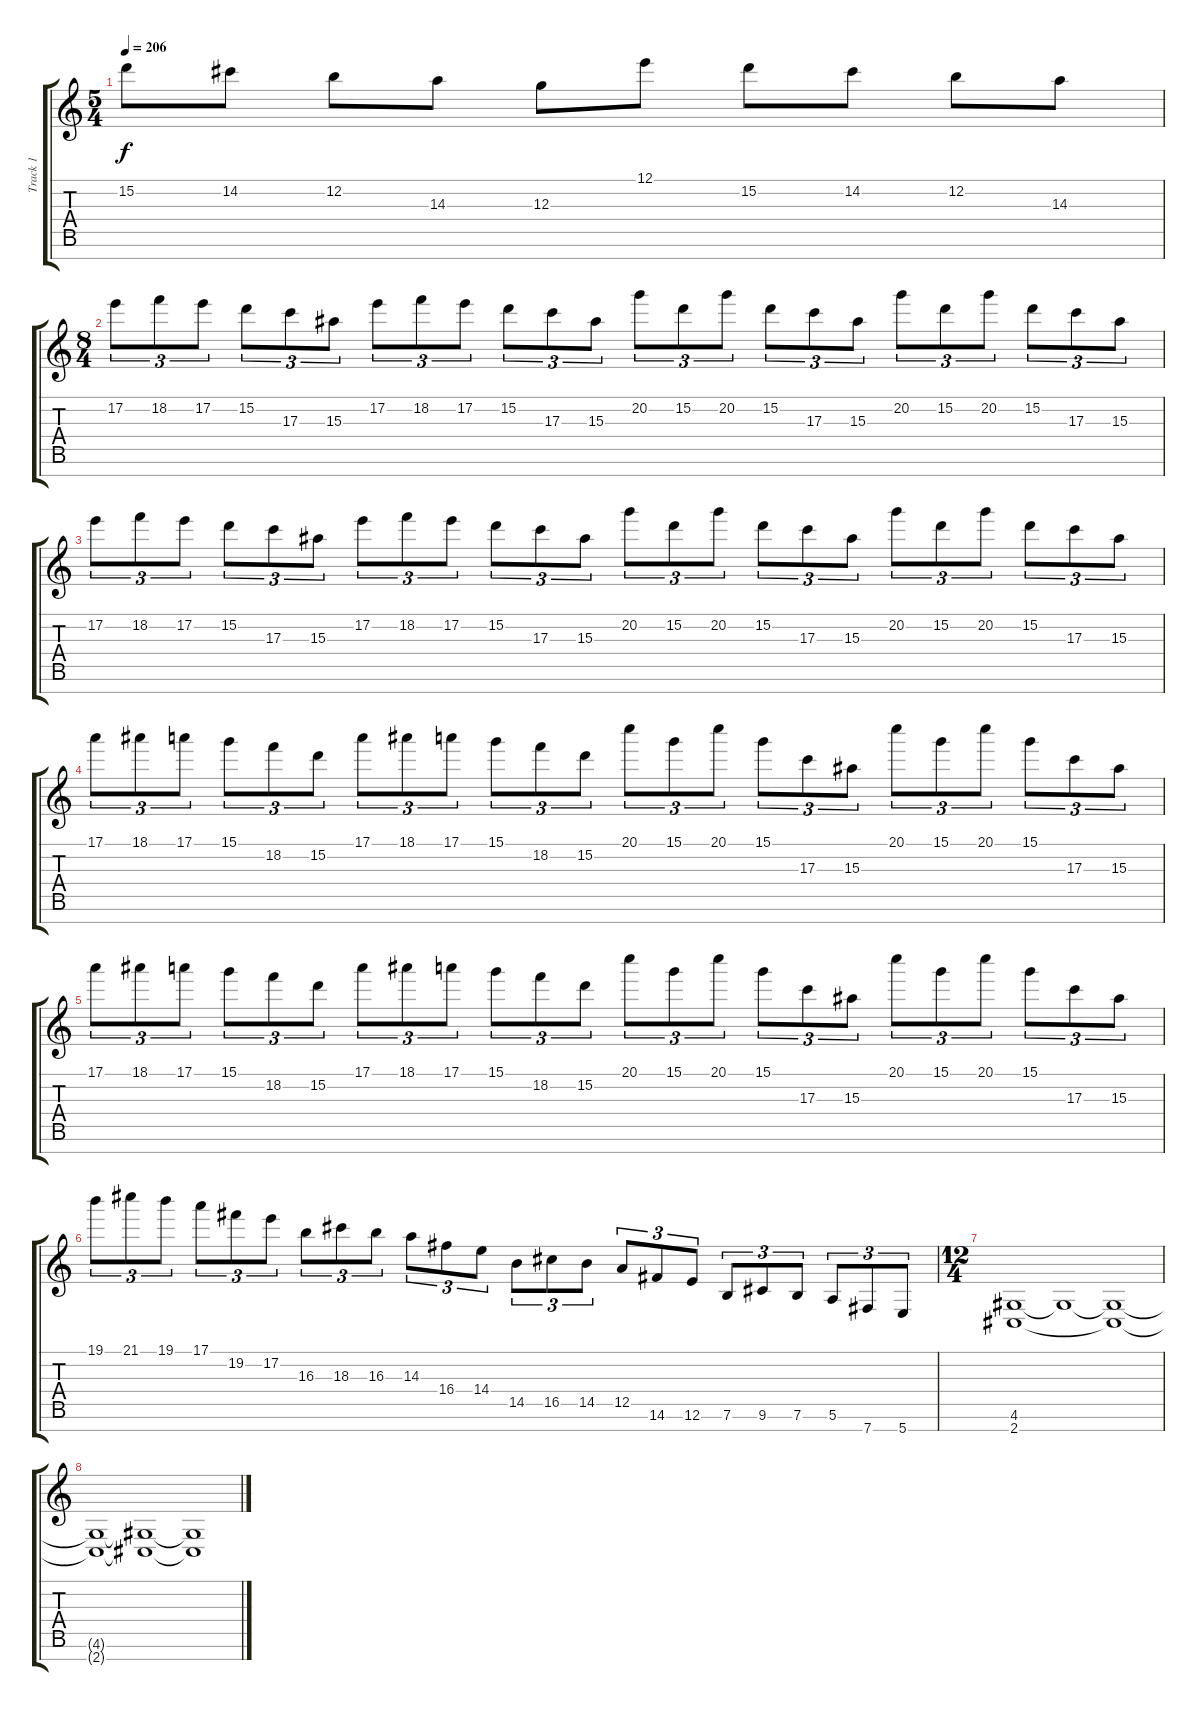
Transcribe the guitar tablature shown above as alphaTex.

\track ("Track 1" "Track 1") {instrument distortionguitar}
\staff {score tabs}
\tuning (E4 B3 G3 D3 A2 E2 B1) {hide}
\ts (5 4)
\tempo 206
\clef g2
\ks c
15.2.8{dy f} 14.2.8 12.2.8 14.3.8 12.3.8 12.1.8 15.2.8 14.2.8 12.2.8 14.3.8 |
\ts (8 4)
17.2.8{tu (3 2)} 18.2.8{tu (3 2)} 17.2.8{tu (3 2)} 15.2.8{tu (3 2)} 17.3.8{tu (3 2)} 15.3.8{tu (3 2)} 17.2.8{tu (3 2)} 18.2.8{tu (3 2)} 17.2.8{tu (3 2)} 15.2.8{tu (3 2)} 17.3.8{tu (3 2)} 15.3.8{tu (3 2)} 20.2.8{tu (3 2)} 15.2.8{tu (3 2)} 20.2.8{tu (3 2)} 15.2.8{tu (3 2)} 17.3.8{tu (3 2)} 15.3.8{tu (3 2)} 20.2.8{tu (3 2)} 15.2.8{tu (3 2)} 20.2.8{tu (3 2)} 15.2.8{tu (3 2)} 17.3.8{tu (3 2)} 15.3.8{tu (3 2)} |
17.2.8{tu (3 2)} 18.2.8{tu (3 2)} 17.2.8{tu (3 2)} 15.2.8{tu (3 2)} 17.3.8{tu (3 2)} 15.3.8{tu (3 2)} 17.2.8{tu (3 2)} 18.2.8{tu (3 2)} 17.2.8{tu (3 2)} 15.2.8{tu (3 2)} 17.3.8{tu (3 2)} 15.3.8{tu (3 2)} 20.2.8{tu (3 2)} 15.2.8{tu (3 2)} 20.2.8{tu (3 2)} 15.2.8{tu (3 2)} 17.3.8{tu (3 2)} 15.3.8{tu (3 2)} 20.2.8{tu (3 2)} 15.2.8{tu (3 2)} 20.2.8{tu (3 2)} 15.2.8{tu (3 2)} 17.3.8{tu (3 2)} 15.3.8{tu (3 2)} |
17.1.8{tu (3 2)} 18.1.8{tu (3 2)} 17.1.8{tu (3 2)} 15.1.8{tu (3 2)} 18.2.8{tu (3 2)} 15.2.8{tu (3 2)} 17.1.8{tu (3 2)} 18.1.8{tu (3 2)} 17.1.8{tu (3 2)} 15.1.8{tu (3 2)} 18.2.8{tu (3 2)} 15.2.8{tu (3 2)} 20.1.8{tu (3 2)} 15.1.8{tu (3 2)} 20.1.8{tu (3 2)} 15.1.8{tu (3 2)} 17.3.8{tu (3 2)} 15.3.8{tu (3 2)} 20.1.8{tu (3 2)} 15.1.8{tu (3 2)} 20.1.8{tu (3 2)} 15.1.8{tu (3 2)} 17.3.8{tu (3 2)} 15.3.8{tu (3 2)} |
17.1.8{tu (3 2)} 18.1.8{tu (3 2)} 17.1.8{tu (3 2)} 15.1.8{tu (3 2)} 18.2.8{tu (3 2)} 15.2.8{tu (3 2)} 17.1.8{tu (3 2)} 18.1.8{tu (3 2)} 17.1.8{tu (3 2)} 15.1.8{tu (3 2)} 18.2.8{tu (3 2)} 15.2.8{tu (3 2)} 20.1.8{tu (3 2)} 15.1.8{tu (3 2)} 20.1.8{tu (3 2)} 15.1.8{tu (3 2)} 17.3.8{tu (3 2)} 15.3.8{tu (3 2)} 20.1.8{tu (3 2)} 15.1.8{tu (3 2)} 20.1.8{tu (3 2)} 15.1.8{tu (3 2)} 17.3.8{tu (3 2)} 15.3.8{tu (3 2)} |
19.1.8{tu (3 2)} 21.1.8{tu (3 2)} 19.1.8{tu (3 2)} 17.1.8{tu (3 2)} 19.2.8{tu (3 2)} 17.2.8{tu (3 2)} 16.3.8{tu (3 2)} 18.3.8{tu (3 2)} 16.3.8{tu (3 2)} 14.3.8{tu (3 2)} 16.4.8{tu (3 2)} 14.4.8{tu (3 2)} 14.5.8{tu (3 2)} 16.5.8{tu (3 2)} 14.5.8{tu (3 2)} 12.5.8{tu (3 2)} 14.6.8{tu (3 2)} 12.6.8{tu (3 2)} 7.6.8{tu (3 2)} 9.6.8{tu (3 2)} 7.6.8{tu (3 2)} 5.6.8{tu (3 2)} 7.7.8{tu (3 2)} 5.7.8{tu (3 2)} |
\ts (12 4)
(4.6 2.7).1{volume 7} 4.6{t}.1 (4.6{t} 2.7{t}).1 |
(4.6{t} 2.7{t}).1 (4.6{t} 2.7{t}).1 (4.6{t} 2.7{t}).1
